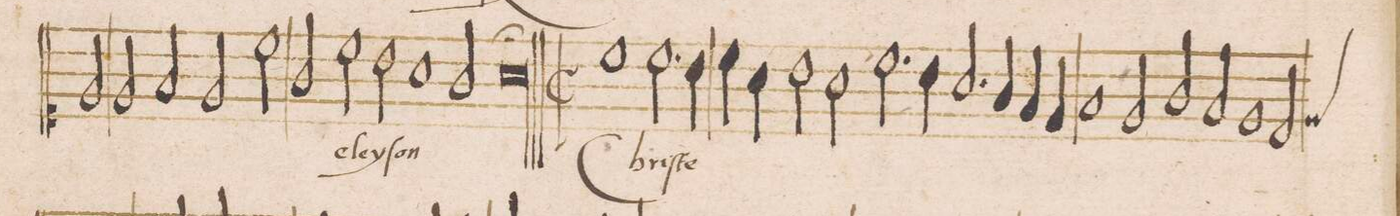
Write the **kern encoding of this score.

**kern	**text
*I"DISCANTVS	*
*clefC1	*
*k[]	*
*met(C|)	*
*M2/1	*
2e/	.
2e/	.
2f/	.
=11-	=11-
2e/	.
2cc\	.
2g/	.
2cc\	e-
=12-	=12-
2b\	-ley-
1a	-ſon
2g/	.
=13-	=13-
0a;>	.
=14||-	=14||-
*M2\1	*
*met(C|)	*
1cc	Chri-
2.cc\	-ſte
4b\	.
=15-	=15-
4cc\	.
4a\	.
2b\	.
2a\	.
2.cc\	.
=16-	=16-
4b\	.
2.a/	.
4g/	.
4f/	.
4e/	.
=17-	=17-
1f	.
2e/	.
2g/	.
=18-	=18-
2f/	.
1e	.
*custos:e	*
2d/	.
=19-	=19-
*-	*-
